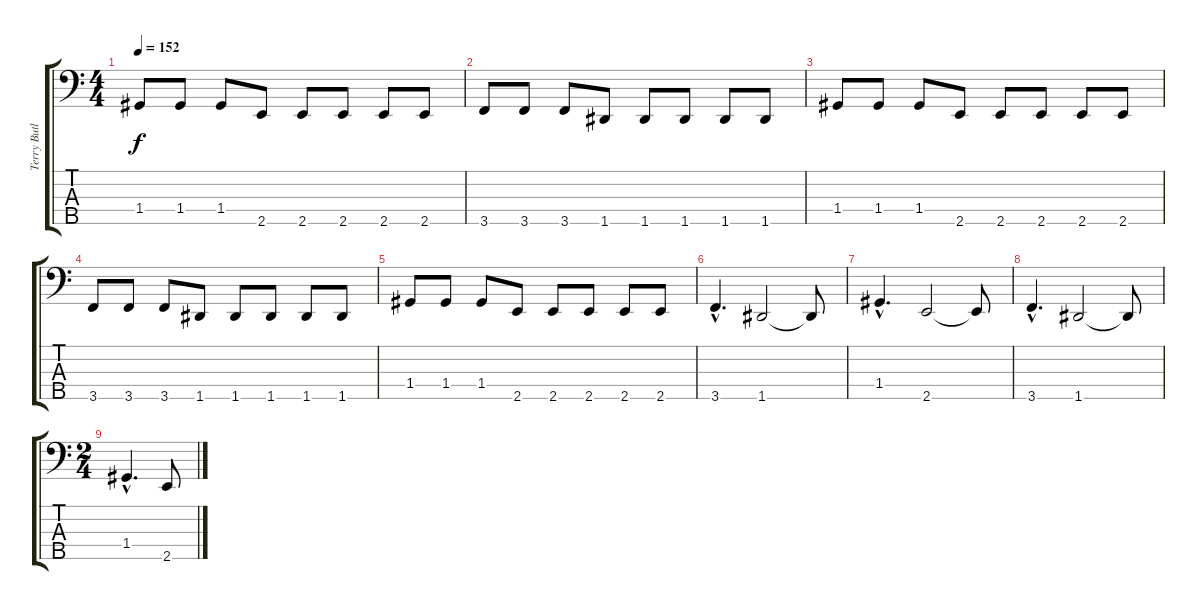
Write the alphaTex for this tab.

\track ("Terry Butler" "Terry Butl") {instrument electricbassfinger}
\staff {score tabs}
\tuning (A2 F2 C2 G1 D1) {hide}
\ts (4 4)
\tempo 152
\clef f4
\ks c
1.4.8{dy f} 1.4.8 1.4.8 2.5.8 2.5.8 2.5.8 2.5.8 2.5.8 |
3.5.8 3.5.8 3.5.8 1.5.8 1.5.8 1.5.8 1.5.8 1.5.8 |
1.4.8 1.4.8 1.4.8 2.5.8 2.5.8 2.5.8 2.5.8 2.5.8 |
3.5.8 3.5.8 3.5.8 1.5.8 1.5.8 1.5.8 1.5.8 1.5.8 |
1.4.8 1.4.8 1.4.8 2.5.8 2.5.8 2.5.8 2.5.8 2.5.8 |
3.5{hac}.4{d} 1.5.2 1.5{t}.8 |
1.4{hac}.4{d} 2.5.2 2.5{t}.8 |
3.5{hac}.4{d} 1.5.2 1.5{t}.8 |
\ts (2 4)
1.4{hac}.4{d} 2.5.8
